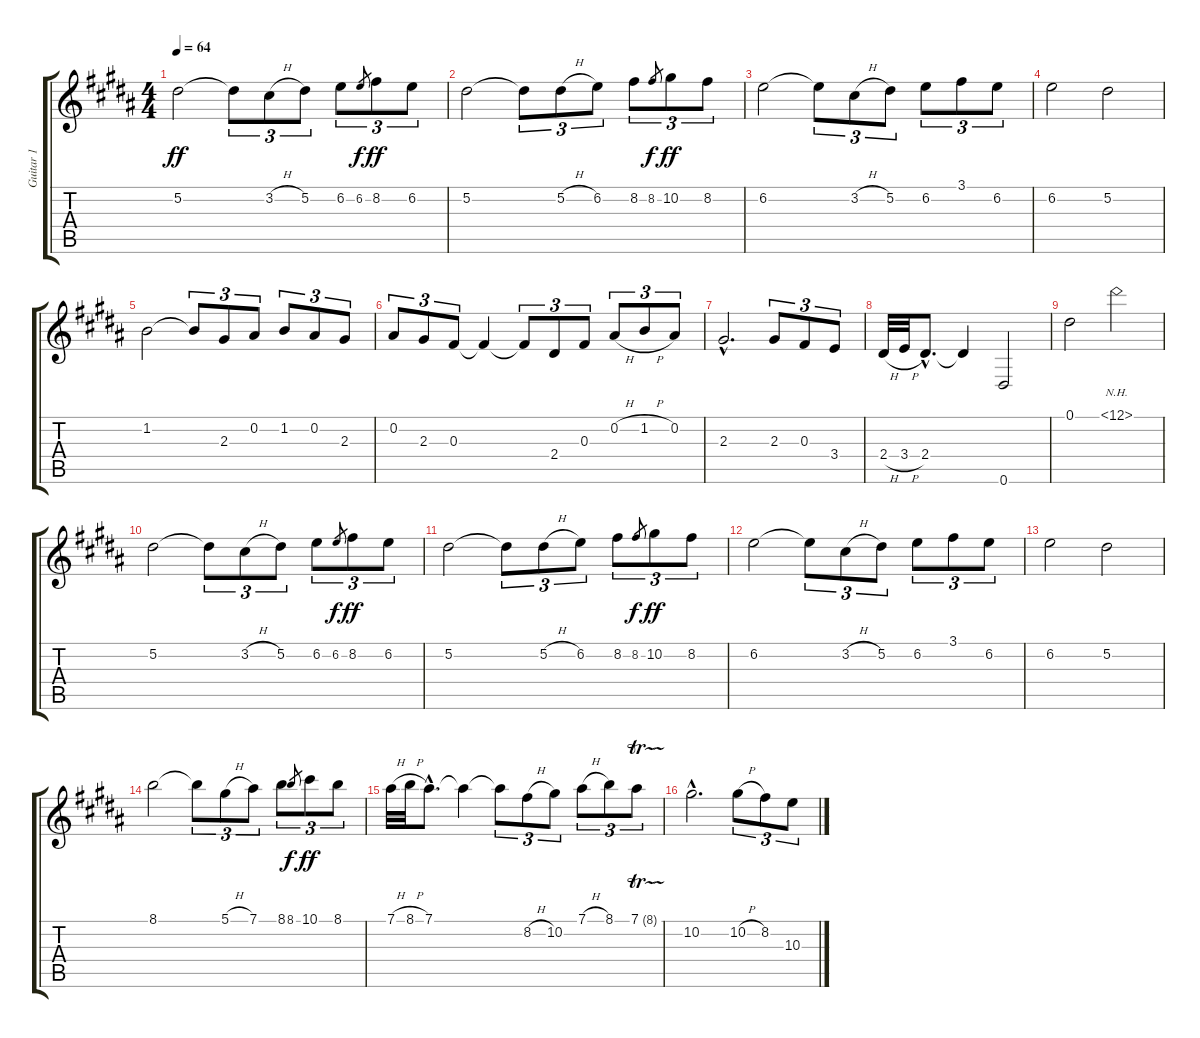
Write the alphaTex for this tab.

\track ("Guitar 1" "Guitar 1") {instrument acousticguitarsteel}
\staff {score tabs}
\tuning (Eb4 Bb3 Gb3 Db3 Ab2 Eb2) {hide}
\ts (4 4)
\tempo 64
\clef g2
\ks g#minor
5.2.2{dy ff instrument acousticguitarsteel} 5.2{t}.8{tu (3 2)} 3.2{h}.8{tu (3 2)} 5.2.8{tu (3 2)} 6.2.8{tu (3 2)} 6.2.8{gr dy f} 8.2.8{tu (3 2) dy ff} 6.2.8{tu (3 2)} |
5.2.2 5.2{t}.8{tu (3 2)} 5.2{h}.8{tu (3 2)} 6.2.8{tu (3 2)} 8.2.8{tu (3 2)} 8.2.8{gr dy f} 10.2.8{tu (3 2) dy ff} 8.2.8{tu (3 2)} |
6.2.2 6.2{t}.8{tu (3 2)} 3.2{h}.8{tu (3 2)} 5.2.8{tu (3 2)} 6.2.8{tu (3 2)} 3.1.8{tu (3 2)} 6.2.8{tu (3 2)} |
6.2.2 5.2.2 |
1.2.2 1.2{t}.8{tu (3 2)} 2.3.8{tu (3 2)} 0.2.8{tu (3 2)} 1.2.8{tu (3 2)} 0.2.8{tu (3 2)} 2.3.8{tu (3 2)} |
0.2.8{tu (3 2)} 2.3.8{tu (3 2)} 0.3.8{tu (3 2)} 0.3{t}.4 0.3{t}.8{tu (3 2)} 2.4.8{tu (3 2)} 0.3.8{tu (3 2)} 0.2{h}.8{tu (3 2)} 1.2{h}.8{tu (3 2)} 0.2.8{tu (3 2)} |
2.3{hac}.2{d} 2.3.8{tu (3 2)} 0.3.8{tu (3 2)} 3.4.8{tu (3 2)} |
2.4{h}.32 3.4{h}.32 2.4{hac}.8{d} 2.4{t}.4 0.6.2 |
0.1.2 12.1{nh}.2 |
5.2.2 5.2{t}.8{tu (3 2)} 3.2{h}.8{tu (3 2)} 5.2.8{tu (3 2)} 6.2.8{tu (3 2)} 6.2.8{gr dy f} 8.2.8{tu (3 2) dy ff} 6.2.8{tu (3 2)} |
5.2.2 5.2{t}.8{tu (3 2)} 5.2{h}.8{tu (3 2)} 6.2.8{tu (3 2)} 8.2.8{tu (3 2)} 8.2.8{gr dy f} 10.2.8{tu (3 2) dy ff} 8.2.8{tu (3 2)} |
6.2.2 6.2{t}.8{tu (3 2)} 3.2{h}.8{tu (3 2)} 5.2.8{tu (3 2)} 6.2.8{tu (3 2)} 3.1.8{tu (3 2)} 6.2.8{tu (3 2)} |
6.2.2 5.2.2 |
8.1.2 8.1{t}.8{tu (3 2)} 5.1{h}.8{tu (3 2)} 7.1.8{tu (3 2)} 8.1.8{tu (3 2)} 8.1.8{gr dy f} 10.1.8{tu (3 2) dy ff} 8.1.8{tu (3 2)} |
7.1{h}.32 8.1{h}.32 7.1{hac}.8{d} 7.1{t}.4 7.1{t}.8{tu (3 2)} 8.2{h}.8{tu (3 2)} 10.2.8{tu (3 2)} 7.1{h}.8{tu (3 2)} 8.1.8{tu (3 2)} 7.1{tr (8 32)}.8{tu (3 2)} |
10.2{hac}.2{d} 10.2{h}.8{tu (3 2)} 8.2.8{tu (3 2)} 10.3.8{tu (3 2)}
